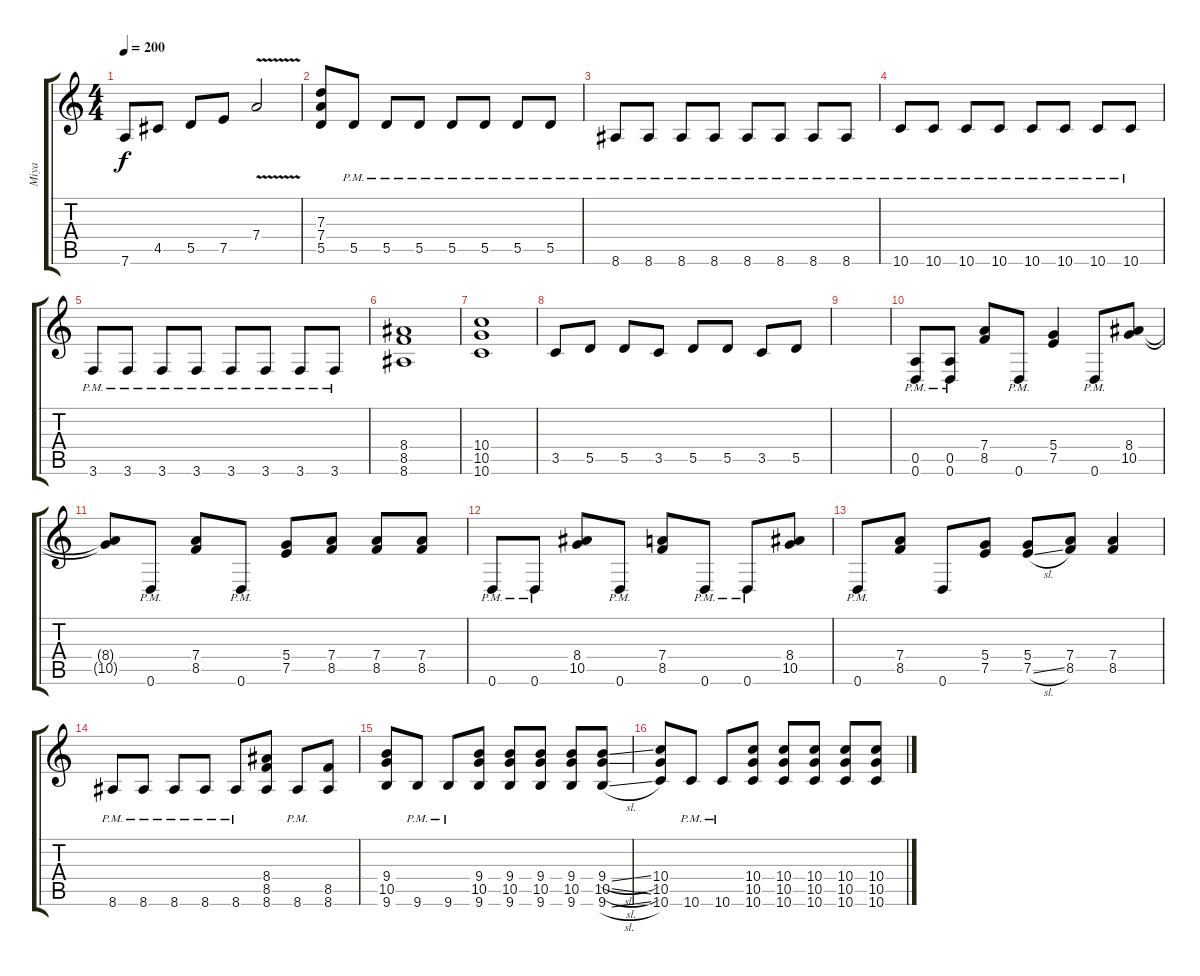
\track ("Miya" "Miya") {instrument overdrivenguitar}
\staff {score tabs}
\tuning (E4 B3 G3 D3 A2 D2) {hide}
\ts (4 4)
\tempo 200
\clef g2
\ks c
7.6.8{dy f} 4.5.8 5.5.8 7.5.8 7.4{v}.2 |
(7.3 7.4 5.5).8 5.5{pm}.8 5.5{pm}.8 5.5{pm}.8 5.5{pm}.8 5.5{pm}.8 5.5{pm}.8 5.5{pm}.8 |
8.6{pm}.8 8.6{pm}.8 8.6{pm}.8 8.6{pm}.8 8.6{pm}.8 8.6{pm}.8 8.6{pm}.8 8.6{pm}.8 |
10.6{pm}.8 10.6{pm}.8 10.6{pm}.8 10.6{pm}.8 10.6{pm}.8 10.6{pm}.8 10.6{pm}.8 10.6{pm}.8 |
3.6{pm}.8 3.6{pm}.8 3.6{pm}.8 3.6{pm}.8 3.6{pm}.8 3.6{pm}.8 3.6{pm}.8 3.6{pm}.8 |
(8.4 8.5 8.6).1 |
(10.4 10.5 10.6).1 |
3.5.8 5.5.8 5.5.8 3.5.8 5.5.8 5.5.8 3.5.8 5.5.8 |
|
(0.5{pm} 0.6{pm}).8 (0.5{pm} 0.6{pm}).8 (7.4 8.5).8 0.6{pm}.8 (5.4 7.5).4 0.6{pm}.8 (8.4 10.5).8 |
(8.4{t} 10.5{t}).8 0.6{pm}.8 (7.4 8.5).8 0.6{pm}.8 (5.4 7.5).8 (7.4 8.5).8 (7.4 8.5).8 (7.4 8.5).8 |
0.6{pm}.8 0.6{pm}.8 (8.4 10.5).8 0.6{pm}.8 (7.4 8.5).8 0.6{pm}.8 0.6{pm}.8 (8.4 10.5).8 |
0.6{pm}.8 (7.4 8.5).8 0.6.8 (5.4 7.5).8 (5.4 7.5{sl}).8 (7.4 8.5).8 (7.4 8.5).4 |
8.6{pm}.8 8.6{pm}.8 8.6{pm}.8 8.6{pm}.8 8.6{pm}.8 (8.4 8.5 8.6).8 8.6{pm}.8 (8.5 8.6).8 |
(9.4 10.5 9.6).8 9.6{pm}.8 9.6{pm}.8 (9.4 10.5 9.6).8 (9.4 10.5 9.6).8 (9.4 10.5 9.6).8 (9.4 10.5 9.6).8 (9.4{sl} 10.5{sl} 9.6{sl}).8 |
(10.4 10.5 10.6).8 10.6{pm}.8 10.6{pm}.8 (10.4 10.5 10.6).8 (10.4 10.5 10.6).8 (10.4 10.5 10.6).8 (10.4 10.5 10.6).8 (10.4 10.5 10.6).8
